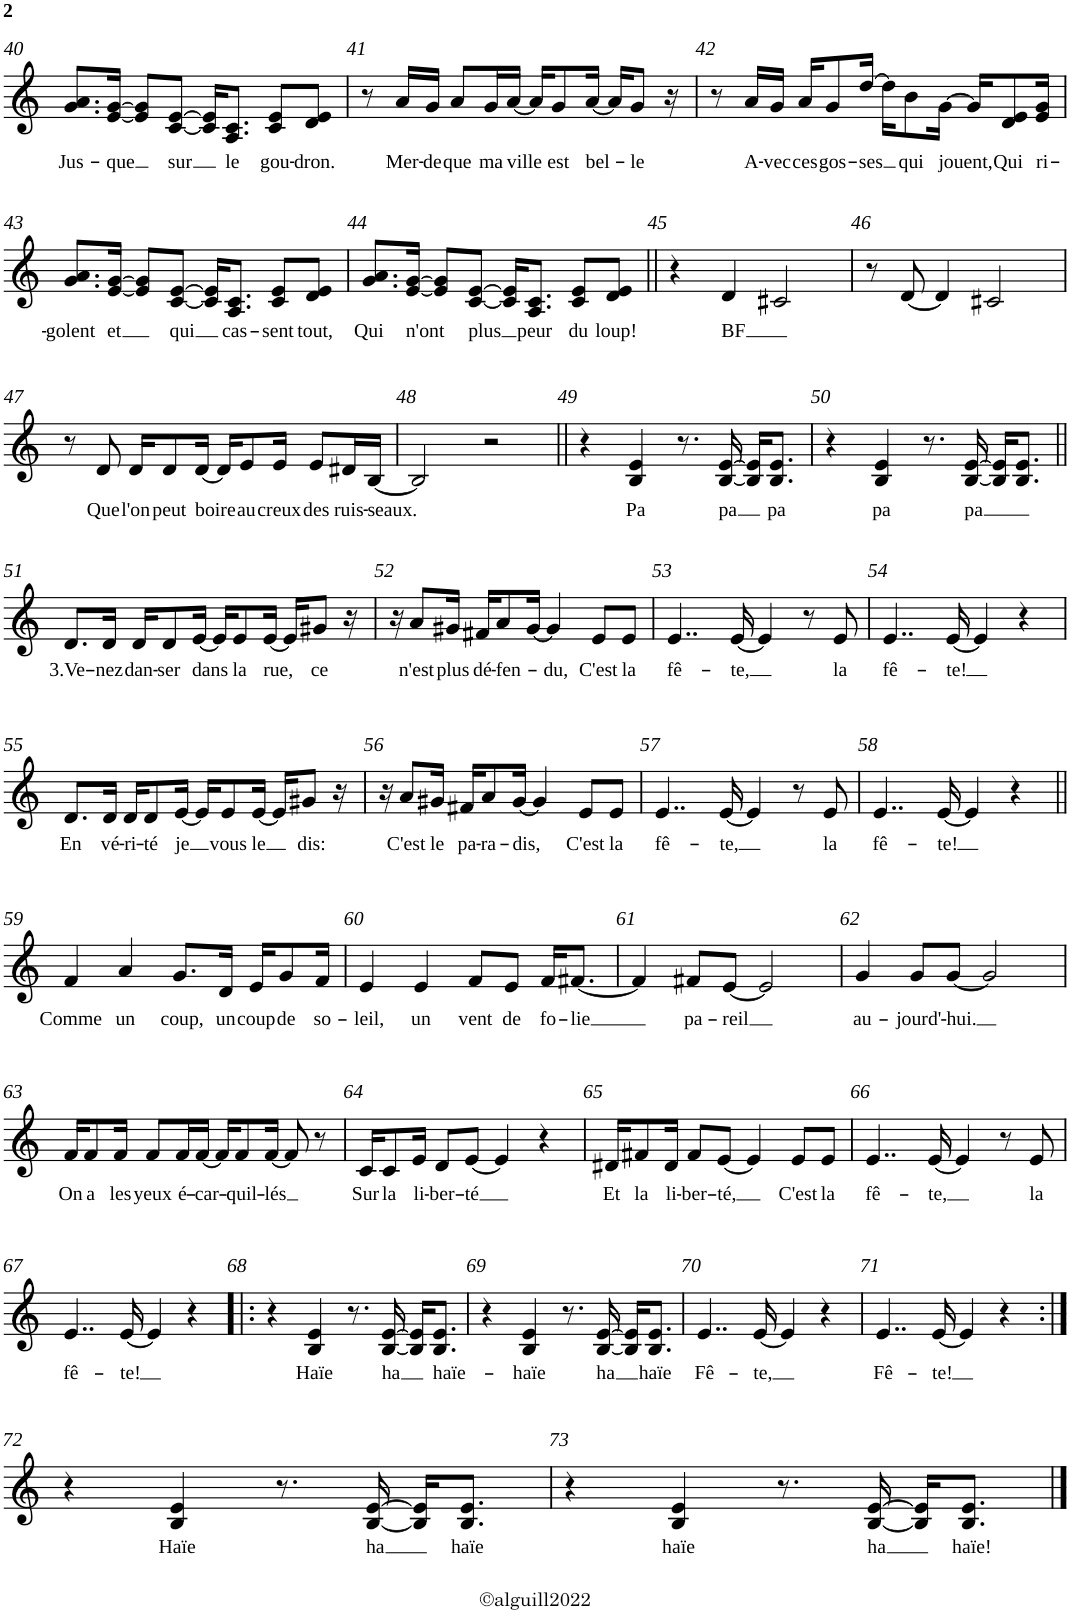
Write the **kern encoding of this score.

**kern	**text
*part1	*part1
*staff1	*staff1
*I"Alto	*
*I'Alto	*
!!LO:PB:g=z
*clefG2	*
*k[]	*
*M4/4	*
=40	=40
!	!LO:LY:b
8.g/ 8.a/L	Jus-
!	!LO:LY:b
[16e/ [16g/Jk	-que
8e/] 8g/]L	.
!	!LO:LY:b
[8c/ [8e/J	sur
16c/] 16e/]KL	.
!	!LO:LY:b
8.A/ 8.c/J	le
!	!LO:LY:b
8c/ 8e/L	gou-
!	!LO:LY:b
8d/ 8e/J	-dron.
=41	=41
8r	.
!	!LO:LY:b
16a/LL	Mer-
!	!LO:LY:b
16g/JJ	-de
!	!LO:LY:b
8a/L	que
!	!LO:LY:b
16g/L	ma
!	!LO:LY:b
[16a/JJ	ville
16a/KL]	.
!	!LO:LY:b
8g/	est
!	!LO:LY:b
[16a/Jk	bel-
16a/KL]	.
!	!LO:LY:b
8g/J	-le
16r	.
=42	=42
8r	.
!	!LO:LY:b
16a/LL	A-
!	!LO:LY:b
16g/JJ	-vec
!	!LO:LY:b
16a/KL	ces
!	!LO:LY:b
8g/	gos-
!	!LO:LY:b
[16dd/Jk	-ses
16dd\KL]	.
!	!LO:LY:b
8b\	qui
!	!LO:LY:b
[16g\Jk	jouent,
16g/KL]	.
!	!LO:LY:b
8d/ 8e/	Qui
!	!LO:LY:b
16e/ 16g/Jk	ri-
!!LO:LB:g=z
=43	=43
!	!LO:LY:b
8.g/ 8.a/L	-golent
!	!LO:LY:b
[16e/ [16g/Jk	et
8e/] 8g/]L	.
!	!LO:LY:b
[8c/ [8e/J	qui
16c/] 16e/]KL	.
!	!LO:LY:b
8.A/ 8.c/J	cas-
!	!LO:LY:b
8c/ 8e/L	-sent
!	!LO:LY:b
8d/ 8e/J	tout,
=44	=44
!	!LO:LY:b
8.g/ 8.a/L	Qui
!	!LO:LY:b
[16e/ [16g/Jk	n'ont
8e/] 8g/]L	.
!	!LO:LY:b
[8c/ [8e/J	plus
16c/] 16e/]KL	.
!	!LO:LY:b
8.A/ 8.c/J	peur
!	!LO:LY:b
8c/ 8e/L	du
!	!LO:LY:b
8d/ 8e/J	loup!
=45||	=45||
4r	.
!	!LO:LY:b
4d/	BF
2c#X/	.
=46	=46
8r	.
[8d/	.
4d/]	.
2c#X/	.
!!LO:LB:g=z
=47	=47
8r	.
!	!LO:LY:b
8d/	Que
!	!LO:LY:b
16d/KL	l'on
!	!LO:LY:b
8d/	peut
!	!LO:LY:b
[16d/Jk	boire
16d/KL]	.
!	!LO:LY:b
8e/	au
!	!LO:LY:b
16e/Jk	creux
!	!LO:LY:b
8e/L	des
!	!LO:LY:b
16d#X/L	ruis-
!	!LO:LY:b
[16B/JJ	-seaux.
=48	=48
2B/]	.
2r	.
=49||	=49||
4r	.
!	!LO:LY:b
4B/ 4e/	Pa
8.r	.
!	!LO:LY:b
[16B/ [16e/	pa
16B/] 16e/]KL	.
!	!LO:LY:b
8.B/ 8.e/J	pa
=50	=50
4r	.
!	!LO:LY:b
4B/ 4e/	pa
8.r	.
!	!LO:LY:b
[16B/ [16e/	pa
16B/] 16e/]KL	.
8.B/ 8.e/J	.
!!LO:LB:g=z
=51||	=51||
!	!LO:LY:b
8.d/L	3.Ve-
!	!LO:LY:b
16d/Jk	-nez
!	!LO:LY:b
16d/KL	dan-
!	!LO:LY:b
8d/	-ser
!	!LO:LY:b
[16e/Jk	dans
16e/KL]	.
!	!LO:LY:b
8e/	la
!	!LO:LY:b
[16e/Jk	rue,
16e/KL]	.
!	!LO:LY:b
8g#X/J	ce
16r	.
=52	=52
16r	.
!	!LO:LY:b
8a/L	n'est
!	!LO:LY:b
16g#X/Jk	plus
!	!LO:LY:b
16f#X/KL	dé-
!	!LO:LY:b
8a/	-fen-
[16g#/Jk	.
!	!LO:LY:b
4g#/]	-du,
!	!LO:LY:b
8e/L	C'est
!	!LO:LY:b
8e/J	la
=53	=53
!	!LO:LY:b
4..e/	fê-
!	!LO:LY:b
[16e/	-te,
4e/]	.
8r	.
!	!LO:LY:b
8e/	la
=54	=54
!	!LO:LY:b
4..e/	fê-
!	!LO:LY:b
[16e/	-te!
4e/]	.
4r	.
!!LO:LB:g=z
=55	=55
!	!LO:LY:b
8.d/L	En
!	!LO:LY:b
16d/Jk	vé-
!	!LO:LY:b
16d/KL	-ri-
!	!LO:LY:b
8d/	-té
!	!LO:LY:b
[16e/Jk	je
16e/KL]	.
!	!LO:LY:b
8e/	vous
!	!LO:LY:b
[16e/Jk	le
16e/KL]	.
!	!LO:LY:b
8g#X/J	dis:
16r	.
=56	=56
16r	.
!	!LO:LY:b
8a/L	C'est
!	!LO:LY:b
16g#X/Jk	le
!	!LO:LY:b
16f#X/KL	pa-
!	!LO:LY:b
8a/	-ra-
!	!LO:LY:b
[16g#/Jk	-dis,
4g#/]	.
!	!LO:LY:b
8e/L	C'est
!	!LO:LY:b
8e/J	la
=57	=57
!	!LO:LY:b
4..e/	fê-
!	!LO:LY:b
[16e/	-te,
4e/]	.
8r	.
!	!LO:LY:b
8e/	la
=58	=58
!	!LO:LY:b
4..e/	fê-
!	!LO:LY:b
[16e/	-te!
4e/]	.
4r	.
!!LO:LB:g=z
=59||	=59||
!	!LO:LY:b
4f/	Comme
!	!LO:LY:b
4a/	un
!	!LO:LY:b
8.g/L	coup,
!	!LO:LY:b
16d/Jk	un
!	!LO:LY:b
16e/KL	coup
!	!LO:LY:b
8g/	de
!	!LO:LY:b
16f/Jk	so-
=60	=60
!	!LO:LY:b
4e/	-leil,
!	!LO:LY:b
4e/	un
!	!LO:LY:b
8f/L	vent
!	!LO:LY:b
8e/J	de
!	!LO:LY:b
16f/KL	fo-
!	!LO:LY:b
[8.f#X/J	-lie
=61	=61
4f#/]	.
!	!LO:LY:b
8f#X/L	pa-
!	!LO:LY:b
[8e/J	-reil-
2e/]	.
=62	=62
!	!LO:LY:b
4g/	-au-
!	!LO:LY:b
8g/L	-jourd'-
!	!LO:LY:b
[8g/J	-hui.
2g/]	.
!!LO:LB:g=z
=63	=63
!	!LO:LY:b
16f/KL	On
!	!LO:LY:b
8f/	a
!	!LO:LY:b
16f/Jk	les
!	!LO:LY:b
8f/L	yeux
!	!LO:LY:b
16f/L	é-
!	!LO:LY:b
[16f/JJ	-car-
16f/KL]	.
!	!LO:LY:b
8f/	-quil-
!	!LO:LY:b
[16f/Jk	-lés
8f/]	.
8r	.
=64	=64
!	!LO:LY:b
16c/KL	Sur
!	!LO:LY:b
8c/	la
!	!LO:LY:b
16e/Jk	li-
!	!LO:LY:b
8d/L	-ber-
!	!LO:LY:b
[8e/J	-té
4e/]	.
4r	.
=65	=65
!	!LO:LY:b
16d#X/KL	Et
!	!LO:LY:b
8f#X/	la
!	!LO:LY:b
16d#/Jk	li-
!	!LO:LY:b
8f#/L	-ber-
!	!LO:LY:b
[8e/J	-té,
4e/]	.
!	!LO:LY:b
8e/L	C'est
!	!LO:LY:b
8e/J	la
=66	=66
!	!LO:LY:b
4..e/	fê-
!	!LO:LY:b
[16e/	-te,
4e/]	.
8r	.
!	!LO:LY:b
8e/	la
!!LO:LB:g=z
=67	=67
!	!LO:LY:b
4..e/	fê-
!	!LO:LY:b
[16e/	-te!
4e/]	.
4r	.
=68!|:	=68!|:
4r	.
!	!LO:LY:b
4B/ 4e/	Haïe
8.r	.
!	!LO:LY:b
[16B/ [16e/	ha
16B/] 16e/]KL	.
!	!LO:LY:b
8.B/ 8.e/J	haïe-
=69	=69
4r	.
!	!LO:LY:b
4B/ 4e/	-haïe
8.r	.
!	!LO:LY:b
[16B/ [16e/	ha
16B/] 16e/]KL	.
!	!LO:LY:b
8.B/ 8.e/J	haïe
=70	=70
!	!LO:LY:b
4..e/	Fê-
!	!LO:LY:b
[16e/	-te,
4e/]	.
4r	.
=71	=71
!	!LO:LY:b
4..e/	Fê-
!	!LO:LY:b
[16e/	-te!
4e/]	.
4r	.
!!LO:LB:g=z
=72:|!	=72:|!
4r	.
!	!LO:LY:b
4B/ 4e/	Haïe
8.r	.
!	!LO:LY:b
[16B/ [16e/	ha
16B/] 16e/]KL	.
!	!LO:LY:b
8.B/ 8.e/J	haïe
=73	=73
4r	.
!	!LO:LY:b
4B/ 4e/	haïe
8.r	.
!	!LO:LY:b
[16B/ [16e/	ha
16B/] 16e/]KL	.
!	!LO:LY:b
8.B/ 8.e/J	haïe!
==	==
*-	*-
